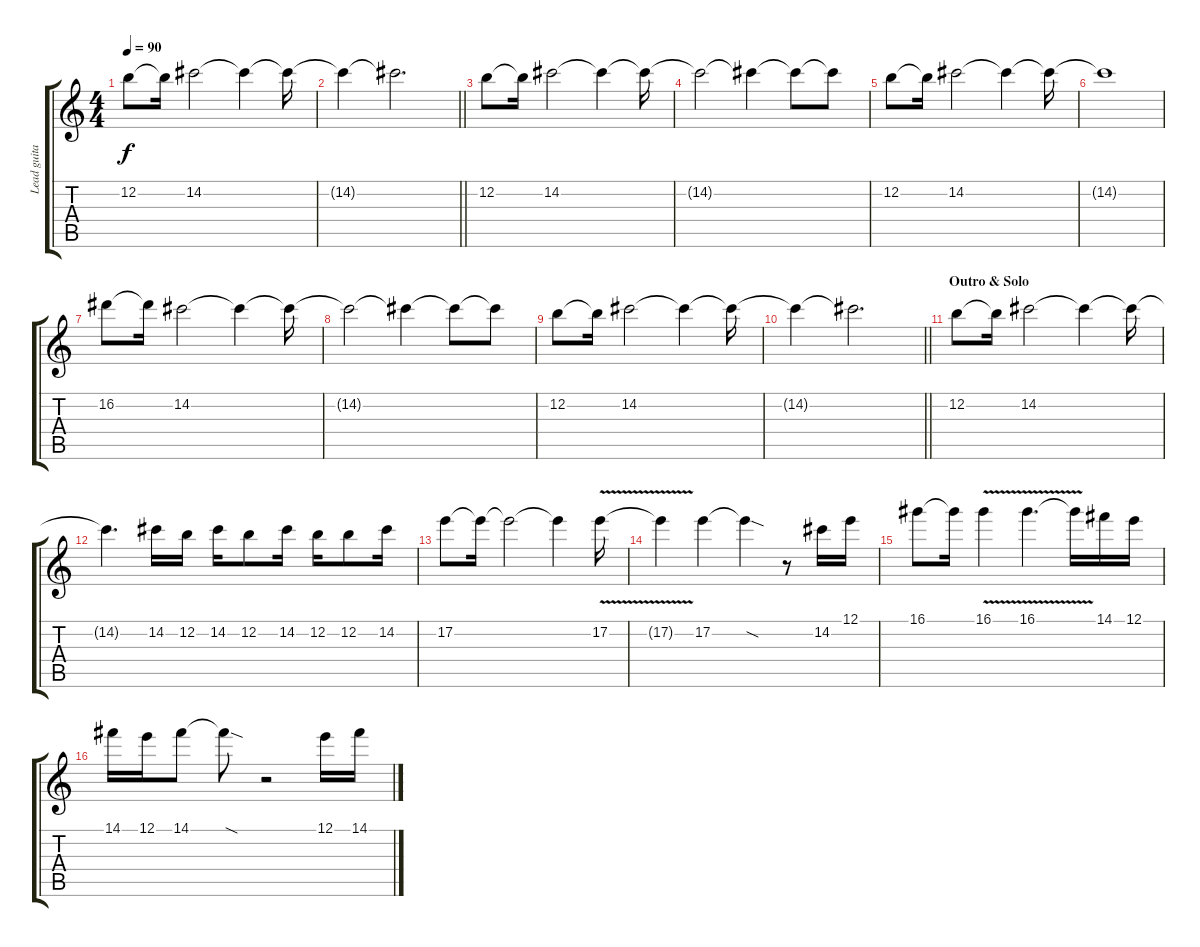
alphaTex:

\track ("Lead guitar" "Lead guita") {instrument distortionguitar}
\staff {score tabs}
\tuning (E4 B3 G3 D3 A2 E2) {hide}
\ts (4 4)
\tempo 90
\clef g2
\ks c
12.2.8{dy f} 12.2{t}.16 14.2.2 14.2{t}.4 14.2{t}.16 |
\barLineRight lightlight
14.2{t}.4 14.2{t}.2{d} |
12.2.8 12.2{t}.16 14.2.2 14.2{t}.4 14.2{t}.16 |
14.2{t}.2 14.2{t}.4 14.2{t}.8 14.2{t}.8 |
12.2.8 12.2{t}.16 14.2.2 14.2{t}.4 14.2{t}.16 |
14.2{t}.1 |
16.2.8 16.2{t}.16 14.2.2 14.2{t}.4 14.2{t}.16 |
14.2{t}.2 14.2{t}.4 14.2{t}.8 14.2{t}.8 |
12.2.8 12.2{t}.16 14.2.2 14.2{t}.4 14.2{t}.16 |
\barLineRight lightlight
14.2{t}.4 14.2{t}.2{d} |
\section ("" "Outro & Solo")
12.2.8 12.2{t}.16 14.2.2 14.2{t}.4 14.2{t}.16 |
14.2{t}.4{d} 14.2.16 12.2.16 14.2.16 12.2.8 14.2.16 12.2.16 12.2.8 14.2.16 |
17.2.8 17.2{t}.16 17.2{t}.2 17.2{t}.4 17.2{v}.16 |
17.2{t}.4 17.2.4 17.2{sod t}.4 r.8 14.2.16 12.1.16 |
16.1.8 16.1{t}.16 16.1{v}.4 16.1{v}.4{d} 16.1{t}.16 14.1.16 12.1.16 |
14.1.16 12.1.16 14.1.8 14.1{sod t}.8 r.2 12.1.16 14.1.16
